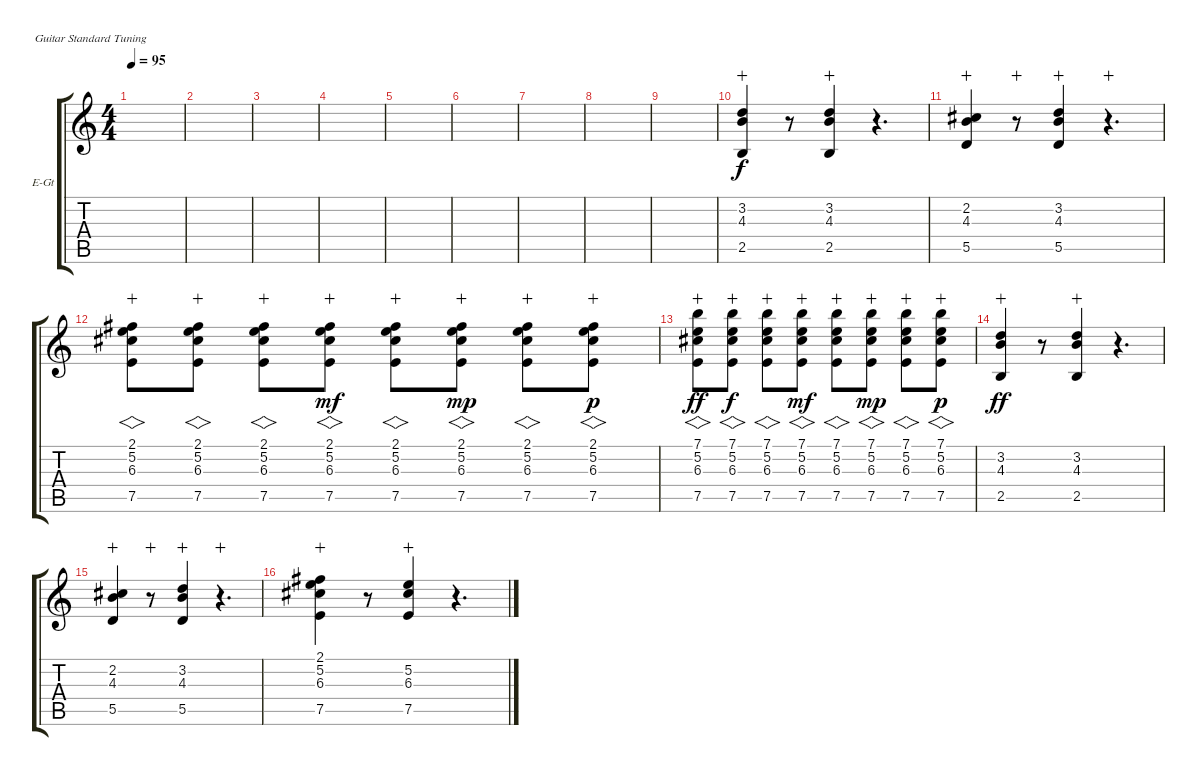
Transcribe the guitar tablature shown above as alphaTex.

\defaultSystemsLayout 4
\bracketExtendMode groupsimilarinstruments
\firstSystemTrackNameOrientation horizontal
\otherSystemsTrackNameOrientation horizontal
\track ("Guitar 2 Wah" "E-Gt") {instrument electricguitarclean}
\staff {score tabs}
\tuning (E4 B3 G3 D3 A2 E2)
\ts (4 4)
\tempo 95
\clef g2
\scale
0.333333
\ks c
|
\scale
0.333333 |
\scale
0.333333 |
\scale
0.333333 |
\scale
0.333333 |
\scale
0.333333 |
\scale
0.333333 |
\scale
0.333333 |
\scale
0.333333 |
\scale
0.333333 (3.2 4.3 2.5).4{wahc} r.8 (3.2 4.3 2.5).4{wahc} r.4{d} |
(4.3 2.2 5.5).4{wahc} r.8{wahc} (4.3 3.2 5.5).4{wahc} r.4{d wahc} |
(6.3 5.2 2.1 7.5).8{vs wahc} (6.3 5.2 2.1 7.5).8{vs dy f wahc} (6.3 5.2 2.1 7.5).8{vs wahc} (6.3 5.2 2.1 7.5).8{vs dy mf wahc} (6.3 5.2 2.1 7.5).8{vs wahc} (6.3 5.2 2.1 7.5).8{vs dy mp wahc} (6.3 5.2 2.1 7.5).8{vs wahc} (6.3 5.2 2.1 7.5).8{vs dy p wahc} |
(5.2 6.3 7.5 7.1).8{vs dy ff wahc} (5.2 6.3 7.5 7.1).8{vs dy f wahc} (5.2 6.3 7.5 7.1).8{vs wahc} (5.2 6.3 7.5 7.1).8{vs dy mf wahc} (5.2 6.3 7.5 7.1).8{vs wahc} (5.2 6.3 7.5 7.1).8{vs dy mp wahc} (5.2 6.3 7.5 7.1).8{vs wahc} (5.2 6.3 7.5 7.1).8{vs dy p wahc} |
\scale
0.333333 (3.2 4.3 2.5).4{dy ff wahc} r.8 (3.2 4.3 2.5).4{wahc} r.4{d} |
\scale
0.333333 (4.3 2.2 5.5).4{wahc} r.8{wahc} (4.3 3.2 5.5).4{wahc} r.4{d wahc} |
\scale
0.333333 (6.3 5.2 2.1 7.5).4{wahc} r.8 (6.3 7.5 5.2).4{wahc} r.4{d}
